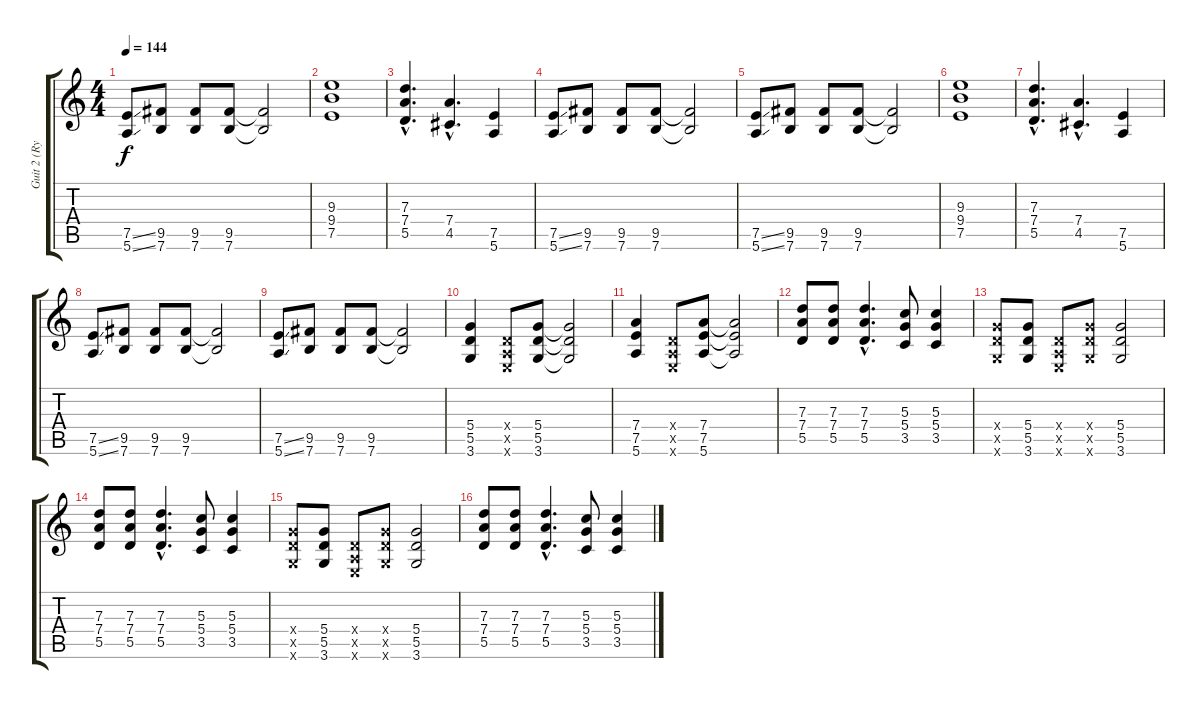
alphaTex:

\track ("Guit 2 (Rythm)" "Guit 2 (Ry") {instrument distortionguitar}
\staff {score tabs}
\tuning (E4 B3 G3 D3 A2 E2) {hide}
\ts (4 4)
\tempo 144
\clef g2
\ks c
(7.5{ss} 5.6{ss}).8{dy f} (9.5 7.6).8 (9.5 7.6).8 (9.5 7.6).8 (9.5{t} 7.6{t}).2 |
(9.3 9.4 7.5).1 |
(7.3{hac} 7.4{hac} 5.5{hac}).4{d} (7.4{hac} 4.5{hac}).4{d} (7.5 5.6).4 |
(7.5{ss} 5.6{ss}).8 (9.5 7.6).8 (9.5 7.6).8 (9.5 7.6).8 (9.5{t} 7.6{t}).2 |
(7.5{ss} 5.6{ss}).8 (9.5 7.6).8 (9.5 7.6).8 (9.5 7.6).8 (9.5{t} 7.6{t}).2 |
(9.3 9.4 7.5).1 |
(7.3{hac} 7.4{hac} 5.5{hac}).4{d} (7.4{hac} 4.5{hac}).4{d} (7.5 5.6).4 |
(7.5{ss} 5.6{ss}).8 (9.5 7.6).8 (9.5 7.6).8 (9.5 7.6).8 (9.5{t} 7.6{t}).2 |
(7.5{ss} 5.6{ss}).8 (9.5 7.6).8 (9.5 7.6).8 (9.5 7.6).8 (9.5{t} 7.6{t}).2 |
(5.4 5.5 3.6).4 (0.4{x} 0.5{x} 0.6{x}).8 (5.4 5.5 3.6).8 (5.4{t} 5.5{t} 3.6{t}).2 |
(7.4 7.5 5.6).4 (0.4{x} 0.5{x} 0.6{x}).8 (7.4 7.5 5.6).8 (7.4{t} 7.5{t} 5.6{t}).2 |
(7.3 7.4 5.5).8 (7.3 7.4 5.5).8 (7.3{hac} 7.4{hac} 5.5{hac}).4{d} (5.3 5.4 3.5).8 (5.3 5.4 3.5).4 |
(5.4{x} 5.5{x} 3.6{x}).8 (5.4 5.5 3.6).8 (0.4{x} 0.5{x} 0.6{x}).8 (5.4{x} 5.5{x} 3.6{x}).8 (5.4 5.5 3.6).2 |
(7.3 7.4 5.5).8 (7.3 7.4 5.5).8 (7.3{hac} 7.4{hac} 5.5{hac}).4{d} (5.3 5.4 3.5).8 (5.3 5.4 3.5).4 |
(5.4{x} 5.5{x} 3.6{x}).8 (5.4 5.5 3.6).8 (0.4{x} 0.5{x} 0.6{x}).8 (5.4{x} 5.5{x} 3.6{x}).8 (5.4 5.5 3.6).2 |
(7.3 7.4 5.5).8 (7.3 7.4 5.5).8 (7.3{hac} 7.4{hac} 5.5{hac}).4{d} (5.3 5.4 3.5).8 (5.3 5.4 3.5).4
